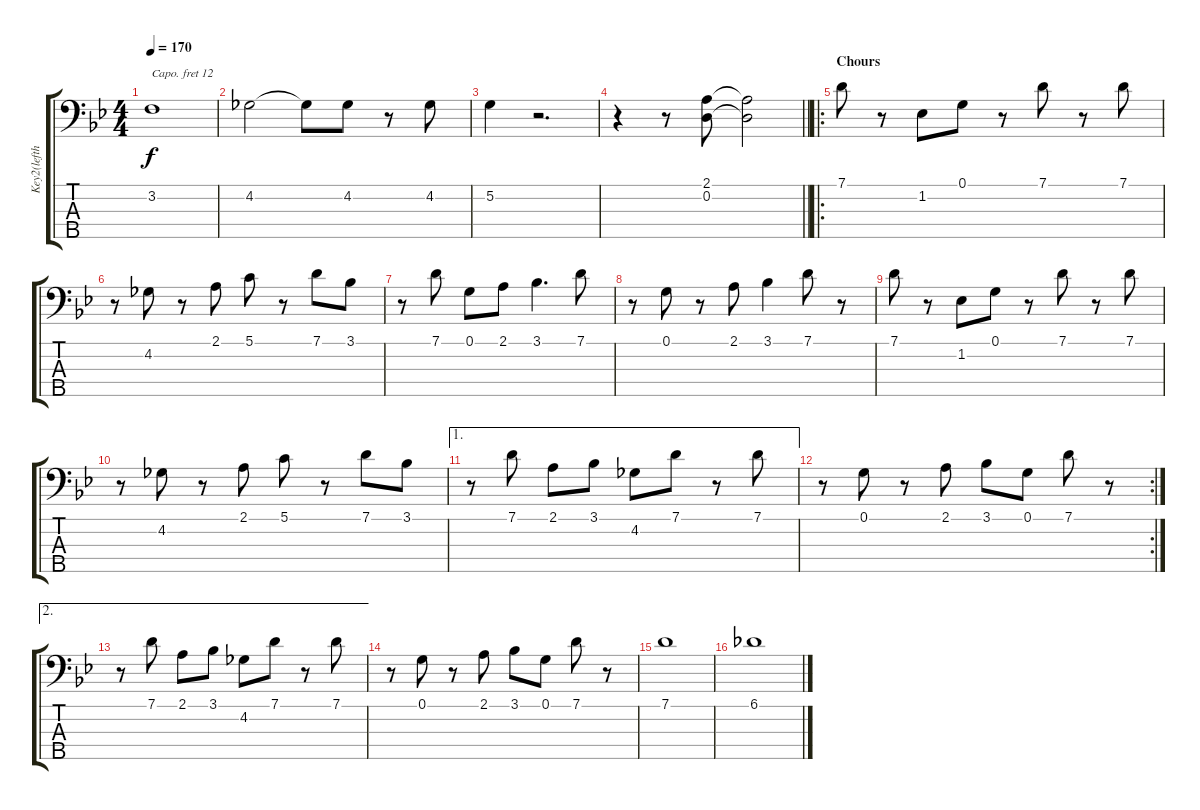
\track ("Key2(lefthand" "Key2(lefth") {instrument acousticgrandpiano}
\staff {score tabs}
\capo 12
\tuning (G2 D2 A1 E1 B0) {hide}
\ts (4 4)
\tempo 170
\clef f4
\ks bb
3.2.1{dy f} |
4.2.2 4.2{t}.8 4.2.8 r.8 4.2.8 |
5.2.4 r.2{d} |
\barLineRight lightlight
r.4 r.8 (2.1 0.2).8 (2.1{t} 0.2{t}).2 |
\ro
\section ("" "Chours")
7.1.8 r.8 1.2.8 0.1.8 r.8 7.1.8 r.8 7.1.8 |
r.8 4.2.8 r.8 2.1.8 5.1.8 r.8 7.1.8 3.1.8 |
r.8 7.1.8 0.1.8 2.1.8 3.1.4{d} 7.1.8 |
r.8 0.1.8 r.8 2.1.8 3.1.4 7.1.8 r.8 |
7.1.8 r.8 1.2.8 0.1.8 r.8 7.1.8 r.8 7.1.8 |
r.8 4.2.8 r.8 2.1.8 5.1.8 r.8 7.1.8 3.1.8 |
\ae 1
r.8 7.1.8 2.1.8 3.1.8 4.2.8 7.1.8 r.8 7.1.8 |
\rc 2
r.8 0.1.8 r.8 2.1.8 3.1.8 0.1.8 7.1.8 r.8 |
\ae 2
r.8 7.1.8 2.1.8 3.1.8 4.2.8 7.1.8 r.8 7.1.8 |
r.8 0.1.8 r.8 2.1.8 3.1.8 0.1.8 7.1.8 r.8 |
7.1.1 |
6.1.1
